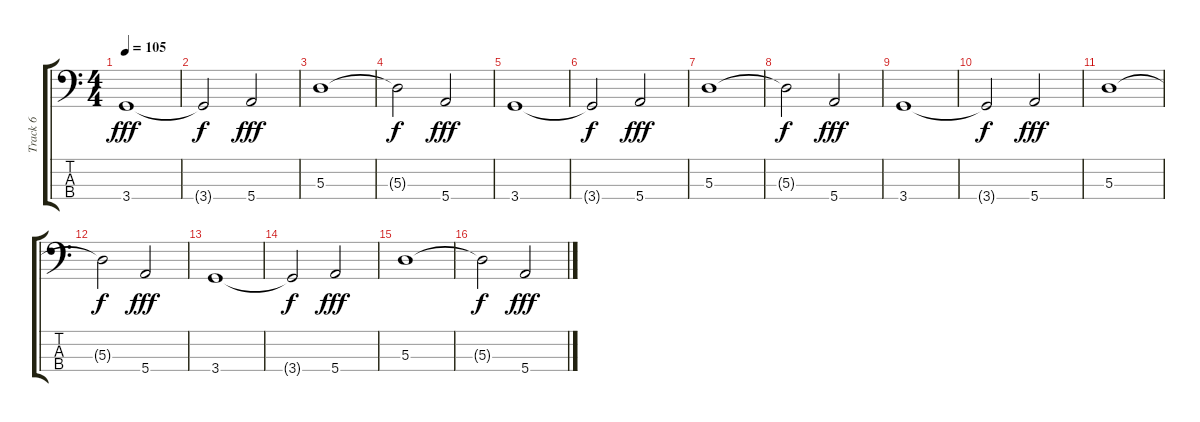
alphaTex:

\track ("Track 6" "Track 6") {instrument electricbassfinger}
\staff {score tabs}
\tuning (G2 D2 A1 E1) {hide}
\ts (4 4)
\tempo 105
\clef f4
\ks c
3.4.1{dy fff} |
3.4{t}.2{dy f} 5.4.2{dy fff} |
5.3.1 |
5.3{t}.2{dy f} 5.4.2{dy fff} |
3.4.1 |
3.4{t}.2{dy f} 5.4.2{dy fff} |
5.3.1 |
5.3{t}.2{dy f} 5.4.2{dy fff} |
3.4.1 |
3.4{t}.2{dy f} 5.4.2{dy fff} |
5.3.1 |
5.3{t}.2{dy f} 5.4.2{dy fff} |
3.4.1 |
3.4{t}.2{dy f} 5.4.2{dy fff} |
5.3.1 |
5.3{t}.2{dy f} 5.4.2{dy fff}
